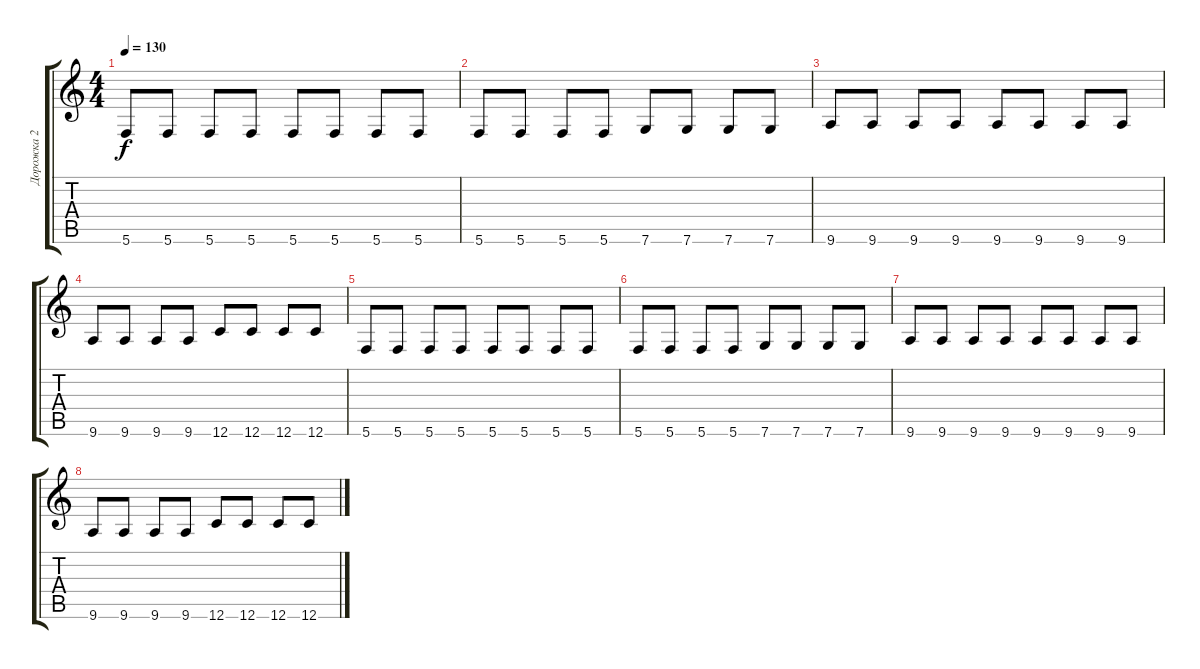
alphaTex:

\track ("Дорожка 2" "Дорожка 2") {instrument acousticbass}
\staff {score tabs}
\tuning (D4 A3 F3 C3 G2 C2) {hide}
\ts (4 4)
\tempo 130
\clef g2
\ks c
5.6.8{dy f} 5.6.8 5.6.8 5.6.8 5.6.8 5.6.8 5.6.8 5.6.8 |
5.6.8 5.6.8 5.6.8 5.6.8 7.6.8 7.6.8 7.6.8 7.6.8 |
9.6.8 9.6.8 9.6.8 9.6.8 9.6.8 9.6.8 9.6.8 9.6.8 |
9.6.8 9.6.8 9.6.8 9.6.8 12.6.8 12.6.8 12.6.8 12.6.8 |
5.6.8 5.6.8 5.6.8 5.6.8 5.6.8 5.6.8 5.6.8 5.6.8 |
5.6.8 5.6.8 5.6.8 5.6.8 7.6.8 7.6.8 7.6.8 7.6.8 |
9.6.8 9.6.8 9.6.8 9.6.8 9.6.8 9.6.8 9.6.8 9.6.8 |
9.6.8 9.6.8 9.6.8 9.6.8 12.6.8 12.6.8 12.6.8 12.6.8
